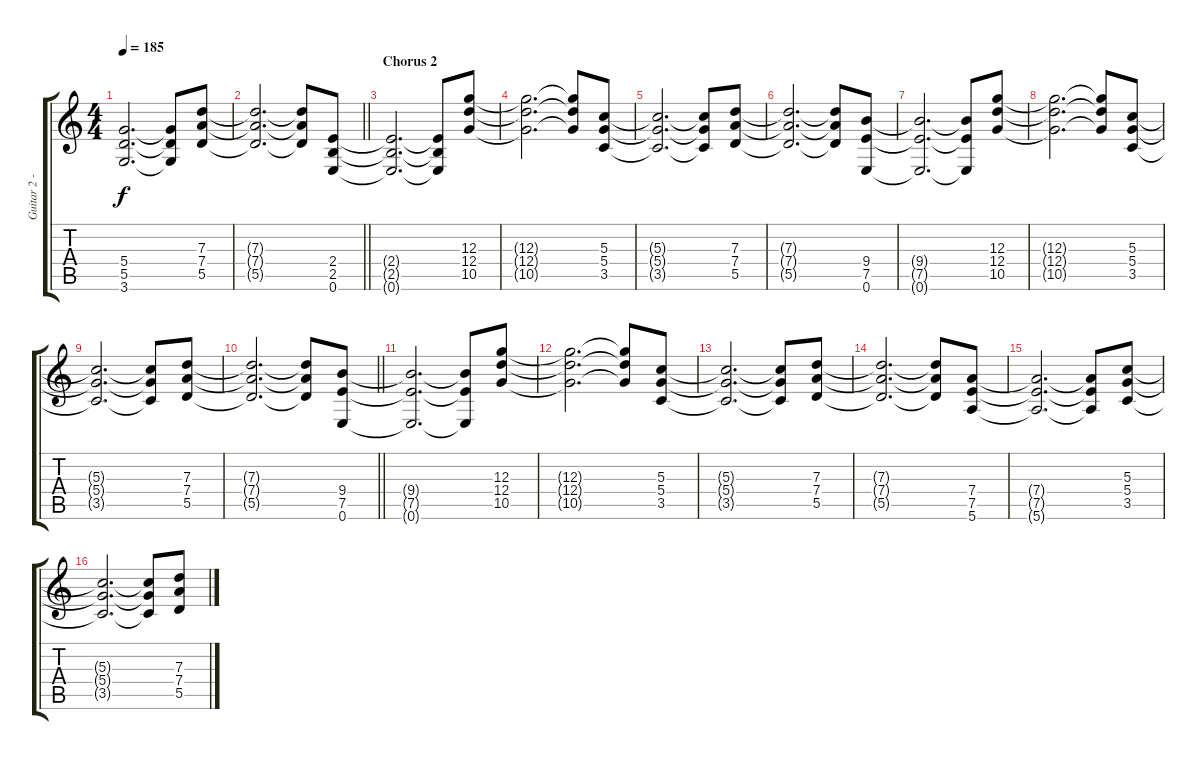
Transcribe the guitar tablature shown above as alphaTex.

\track ("Guitar 2 - Smith" "Guitar 2 -") {instrument overdrivenguitar}
\staff {score tabs}
\tuning (E4 B3 G3 D3 A2 E2) {hide}
\ts (4 4)
\tempo 185
\clef g2
\ks c
(5.4{t} 5.5{t} 3.6{t}).2{d dy f} (5.4{t} 5.5{t} 3.6{t}).8 (7.3 7.4 5.5).8 |
\barLineRight lightlight
(7.3{t} 7.4{t} 5.5{t}).2{d} (7.3{t} 7.4{t} 5.5{t}).8 (2.4 2.5 0.6).8 |
\section ("" "Chorus 2")
(2.4{t} 2.5{t} 0.6{t}).2{d} (2.4{t} 2.5{t} 0.6{t}).8 (12.3 12.4 10.5).8 |
(12.3{t} 12.4{t} 10.5{t}).2{d} (12.3{t} 12.4{t} 10.5{t}).8 (5.3 5.4 3.5).8 |
(5.3{t} 5.4{t} 3.5{t}).2{d} (5.3{t} 5.4{t} 3.5{t}).8 (7.3 7.4 5.5).8 |
(7.3{t} 7.4{t} 5.5{t}).2{d} (7.3{t} 7.4{t} 5.5{t}).8 (9.4 7.5 0.6).8 |
(9.4{t} 7.5{t} 0.6{t}).2{d} (9.4{t} 7.5{t} 0.6{t}).8 (12.3 12.4 10.5).8 |
(12.3{t} 12.4{t} 10.5{t}).2{d} (12.3{t} 12.4{t} 10.5{t}).8 (5.3 5.4 3.5).8 |
(5.3{t} 5.4{t} 3.5{t}).2{d} (5.3{t} 5.4{t} 3.5{t}).8 (7.3 7.4 5.5).8 |
\barLineRight lightlight
(7.3{t} 7.4{t} 5.5{t}).2{d} (7.3{t} 7.4{t} 5.5{t}).8 (9.4 7.5 0.6).8 |
\section ("" "")
(9.4{t} 7.5{t} 0.6{t}).2{d} (9.4{t} 7.5{t} 0.6{t}).8 (12.3 12.4 10.5).8 |
(12.3{t} 12.4{t} 10.5{t}).2{d} (12.3{t} 12.4{t} 10.5{t}).8 (5.3 5.4 3.5).8 |
(5.3{t} 5.4{t} 3.5{t}).2{d} (5.3{t} 5.4{t} 3.5{t}).8 (7.3 7.4 5.5).8 |
(7.3{t} 7.4{t} 5.5{t}).2{d} (7.3{t} 7.4{t} 5.5{t}).8 (7.4 7.5 5.6).8 |
(7.4{t} 7.5{t} 5.6{t}).2{d} (7.4{t} 7.5{t} 5.6{t}).8 (5.3 5.4 3.5).8 |
(5.3{t} 5.4{t} 3.5{t}).2{d} (5.3{t} 5.4{t} 3.5{t}).8 (7.3 7.4 5.5).8
